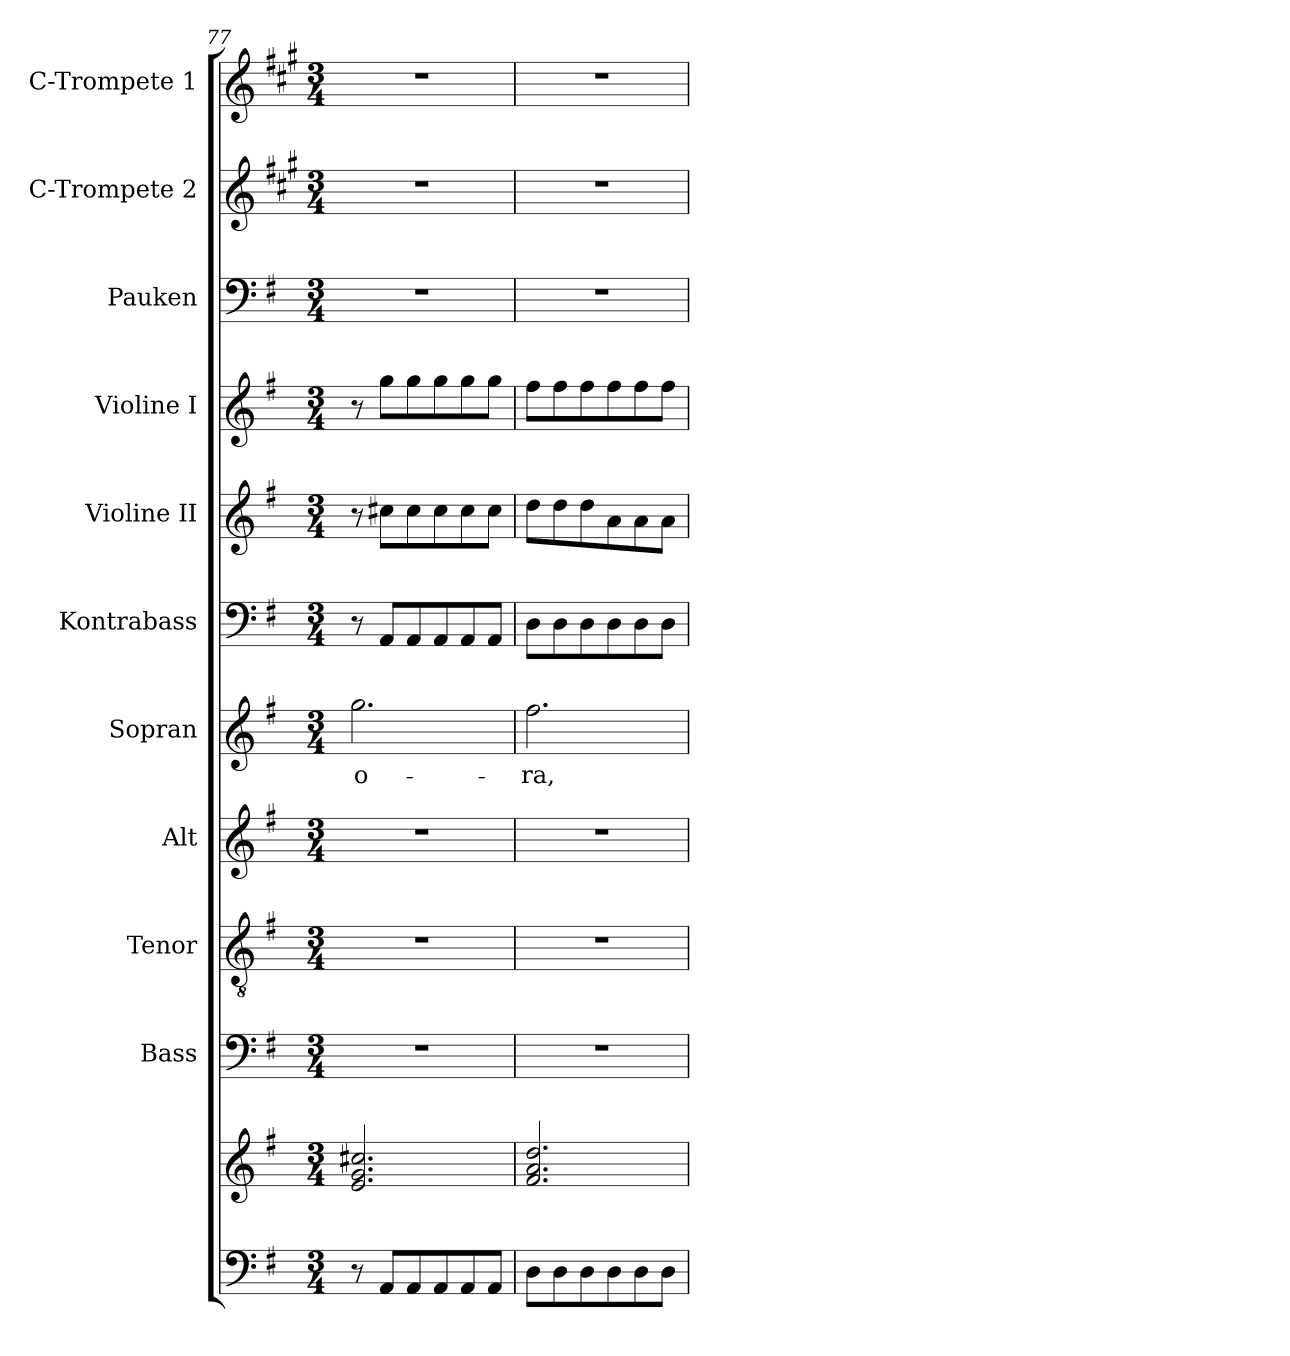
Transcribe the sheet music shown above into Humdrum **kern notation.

**kern	**kern	**kern	**kern	**kern	**kern	**text	**kern	**kern	**kern	**kern	**kern	**kern
*part11	*part11	*part10	*part9	*part8	*part7	*part7	*part6	*part5	*part4	*part3	*part2	*part1
*staff12	*staff11	*staff10	*staff9	*staff8	*staff7	*staff7	*staff6	*staff5	*staff4	*staff3	*staff2	*staff1
*	*	*I"Bass	*I"Tenor	*I"Alt	*I"Sopran	*	*I"Kontrabass	*I"Violine II	*I"Violine I	*I"Pauken	*I"C-Trompete 2	*I"C-Trompete 1
*	*	*I'B.	*I'T.	*I'A.	*I'S.	*	*I'Kb.	*I'Vl. II	*I'Vl. I	*I'Pk.	*I'C Trp. 2	*I'C Trp. 1
*clefF4	*clefG2	*clefF4	*clefGv2	*clefG2	*clefG2	*	*clefF4	*clefG2	*clefG2	*clefF4	*clefG2	*clefG2
*	*	*	*	*	*	*	*ITrd7c12	*	*	*	*ITrd1c2	*ITrd1c2
*k[f#]	*k[f#]	*k[f#]	*k[f#]	*k[f#]	*k[f#]	*	*k[f#]	*k[f#]	*k[f#]	*k[f#]	*k[f#]	*k[f#]
*G:	*G:	*G:	*G:	*G:	*G:	*	*G:	*G:	*G:	*G:	*G:	*G:
*M3/4	*M3/4	*M3/4	*M3/4	*M3/4	*M3/4	*	*M3/4	*M3/4	*M3/4	*M3/4	*M3/4	*M3/4
=77	=77	=77	=77	=77	=77	=77	=77	=77	=77	=77	=77	=77
!	!	!	!	!	!	!LO:LY:b	!	!	!	!	!	!
8r	2.e/ 2.g/ 2.cc#X/	2.r	2.r	2.r	2.gg\	o-	8r	8r	8r	2.r	2.r	2.r
8AA/L	.	.	.	.	.	.	8AAA/L	8cc#X\L	8gg\L	.	.	.
8AA/	.	.	.	.	.	.	8AAA/	8cc#\	8gg\	.	.	.
8AA/	.	.	.	.	.	.	8AAA/	8cc#\	8gg\	.	.	.
8AA/	.	.	.	.	.	.	8AAA/	8cc#\	8gg\	.	.	.
8AA/J	.	.	.	.	.	.	8AAA/J	8cc#\J	8gg\J	.	.	.
=78	=78	=78	=78	=78	=78	=78	=78	=78	=78	=78	=78	=78
!	!	!	!	!	!	!LO:LY:b	!	!	!	!	!	!
8D\L	2.f#/ 2.a/ 2.dd/	2.r	2.r	2.r	2.ff#\	-ra,	8DD\L	8dd\L	8ff#\L	2.r	2.r	2.r
8D\	.	.	.	.	.	.	8DD\	8dd\	8ff#\	.	.	.
8D\	.	.	.	.	.	.	8DD\	8dd\	8ff#\	.	.	.
8D\	.	.	.	.	.	.	8DD\	8a\	8ff#\	.	.	.
8D\	.	.	.	.	.	.	8DD\	8a\	8ff#\	.	.	.
8D\J	.	.	.	.	.	.	8DD\J	8a\J	8ff#\J	.	.	.
=	=	=	=	=	=	=	=	=	=	=	=	=
*-	*-	*-	*-	*-	*-	*-	*-	*-	*-	*-	*-	*-
